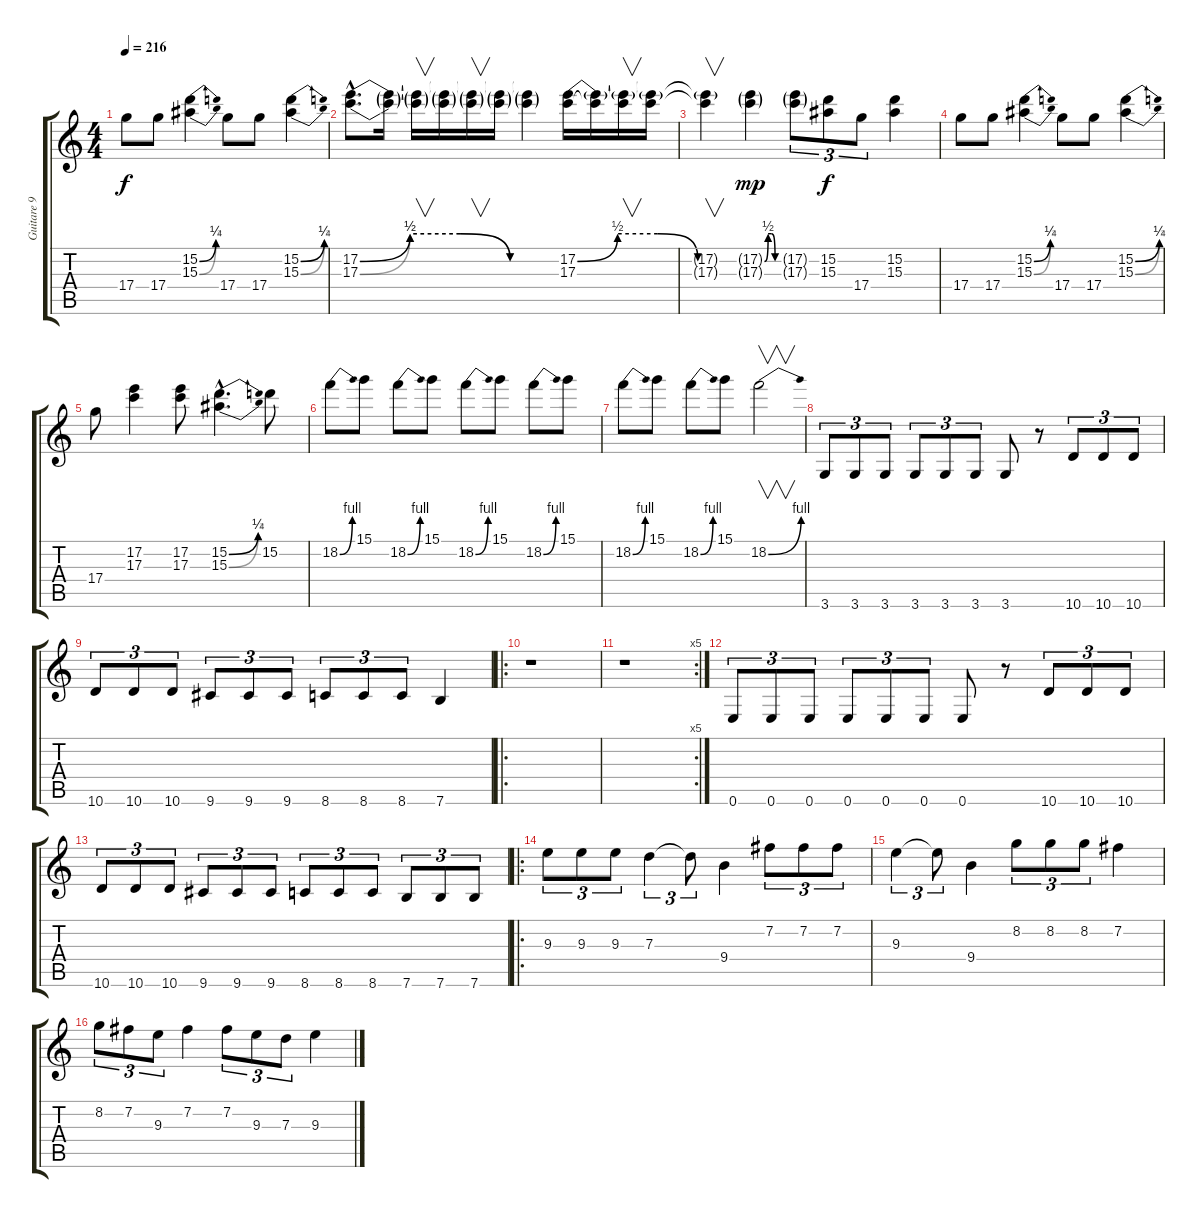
\track ("Guitare 9 W / Disto" "Guitare 9 ") {instrument distortionguitar}
\staff {score tabs}
\tuning (E4 B3 G3 D3 A2 E2) {hide}
\ts (4 4)
\tempo 216
\clef g2
\ks c
17.4.8{dy f} 17.4.8 (15.2{be (bend 0 0 60 1)} 15.3{be (bend 0 0 60 2)}).4 17.4.8 17.4.8 (15.2{be (bend 0 0 60 1)} 15.3{be (bend 0 0 60 2)}).4 |
(17.2{be (custom 0 0 15 2 30 2 45 0 60 0) hac} 17.3{be (custom 0 0 15 2 30 2 45 0 60 0) hac}).8{d} (17.2{t} 17.3{t}).16 (17.2{t} 17.3{t}).16{v} (17.2{t} 17.3{t}).16 (17.2{t} 17.3{t}).16{v} (17.2{t} 17.3{t}).16 (17.2{t} 17.3{t}).4 (17.2{be (custom 0 0 15 2 30 2 45 0 60 0)} 17.3).16 (17.2{t} 17.3{t}).16 (17.2{t} 17.3{t}).16{v} (17.2{t} 17.3{t}).16 |
(17.2{t} 17.3{t}).4{v} (17.2{be (custom 0 0 15 2 30 2 45 0 60 0) g} 17.3{g}).4{dy mp} (17.2{g} 17.3{g}).8{tu (3 2)} (15.2 15.3).8{tu (3 2) dy f} 17.4.8{tu (3 2)} (15.2 15.3).4 |
17.4.8 17.4.8 (15.2{be (bend 0 0 60 1)} 15.3{be (bend 0 0 60 2)}).4 17.4.8 17.4.8 (15.2{be (bend 0 0 60 1)} 15.3{be (bend 0 0 60 2)}).4 |
17.4.8 (17.2 17.3).4 (17.2 17.3).8 (15.2{be (bend 0 0 60 1) hac} 15.3{be (bend 0 0 60 2) hac}).4{d} 15.2.8 |
18.2{be (bend 0 0 60 4)}.8 15.1.8 18.2{be (bend 0 0 60 4)}.8 15.1.8 18.2{be (bend 0 0 60 4)}.8 15.1.8 18.2{be (bend 0 0 60 4)}.8 15.1.8 |
18.2{be (bend 0 0 60 4)}.8 15.1.8 18.2{be (bend 0 0 60 4)}.8 15.1.8 18.2{be (bend 0 0 60 4)}.2{v} |
3.6.8{tu (3 2)} 3.6.8{tu (3 2)} 3.6.8{tu (3 2)} 3.6.8{tu (3 2)} 3.6.8{tu (3 2)} 3.6.8{tu (3 2)} 3.6.8 r.8 10.6.8{tu (3 2)} 10.6.8{tu (3 2)} 10.6.8{tu (3 2)} |
10.6.8{tu (3 2)} 10.6.8{tu (3 2)} 10.6.8{tu (3 2)} 9.6.8{tu (3 2)} 9.6.8{tu (3 2)} 9.6.8{tu (3 2)} 8.6.8{tu (3 2)} 8.6.8{tu (3 2)} 8.6.8{tu (3 2)} 7.6.4 |
\ro
r.1 |
\rc 5
r.1 |
0.6.8{tu (3 2)} 0.6.8{tu (3 2)} 0.6.8{tu (3 2)} 0.6.8{tu (3 2)} 0.6.8{tu (3 2)} 0.6.8{tu (3 2)} 0.6.8 r.8 10.6.8{tu (3 2)} 10.6.8{tu (3 2)} 10.6.8{tu (3 2)} |
10.6.8{tu (3 2)} 10.6.8{tu (3 2)} 10.6.8{tu (3 2)} 9.6.8{tu (3 2)} 9.6.8{tu (3 2)} 9.6.8{tu (3 2)} 8.6.8{tu (3 2)} 8.6.8{tu (3 2)} 8.6.8{tu (3 2)} 7.6.8{tu (3 2)} 7.6.8{tu (3 2)} 7.6.8{tu (3 2)} |
\ro
9.3.8{tu (3 2)} 9.3.8{tu (3 2)} 9.3.8{tu (3 2)} 7.3.4{tu (3 2)} 7.3{t}.8{tu (3 2)} 9.4.4 7.2.8{tu (3 2)} 7.2.8{tu (3 2)} 7.2.8{tu (3 2)} |
9.3.4{tu (3 2)} 9.3{t}.8{tu (3 2)} 9.4.4 8.2.8{tu (3 2)} 8.2.8{tu (3 2)} 8.2.8{tu (3 2)} 7.2.4 |
8.2.8{tu (3 2)} 7.2.8{tu (3 2)} 9.3.8{tu (3 2)} 7.2.4 7.2.8{tu (3 2)} 9.3.8{tu (3 2)} 7.3.8{tu (3 2)} 9.3.4
